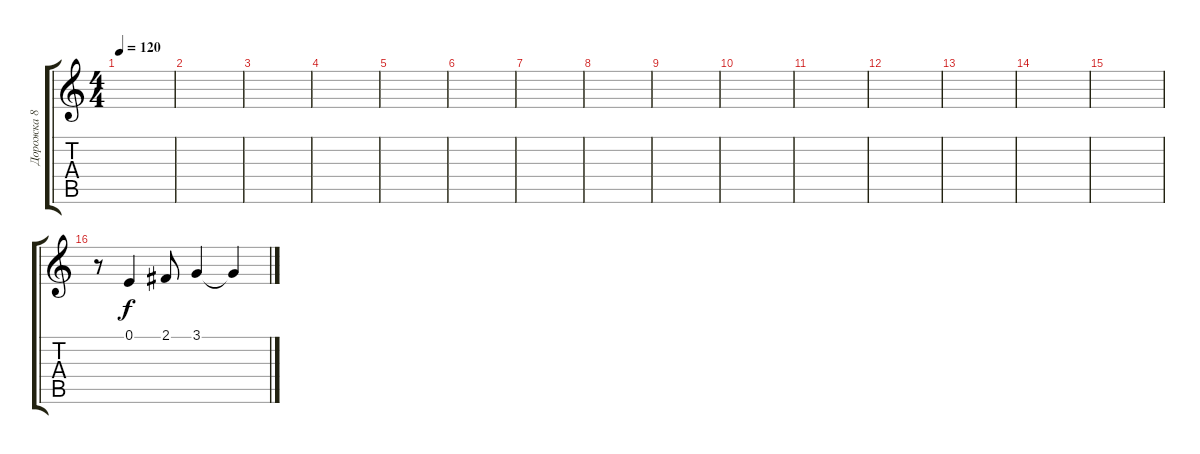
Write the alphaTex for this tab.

\track ("Дорожка 8" "Дорожка 8") {instrument oboe}
\staff {score tabs}
\tuning (E4 B3 G3 D3 A2 E2) {hide}
\ts (4 4)
\tempo 120
\clef g2
\ks c
|
|
|
|
|
|
|
|
|
|
|
|
|
|
|
r.8 0.1.4 2.1.8 3.1.4 3.1{t}.4
